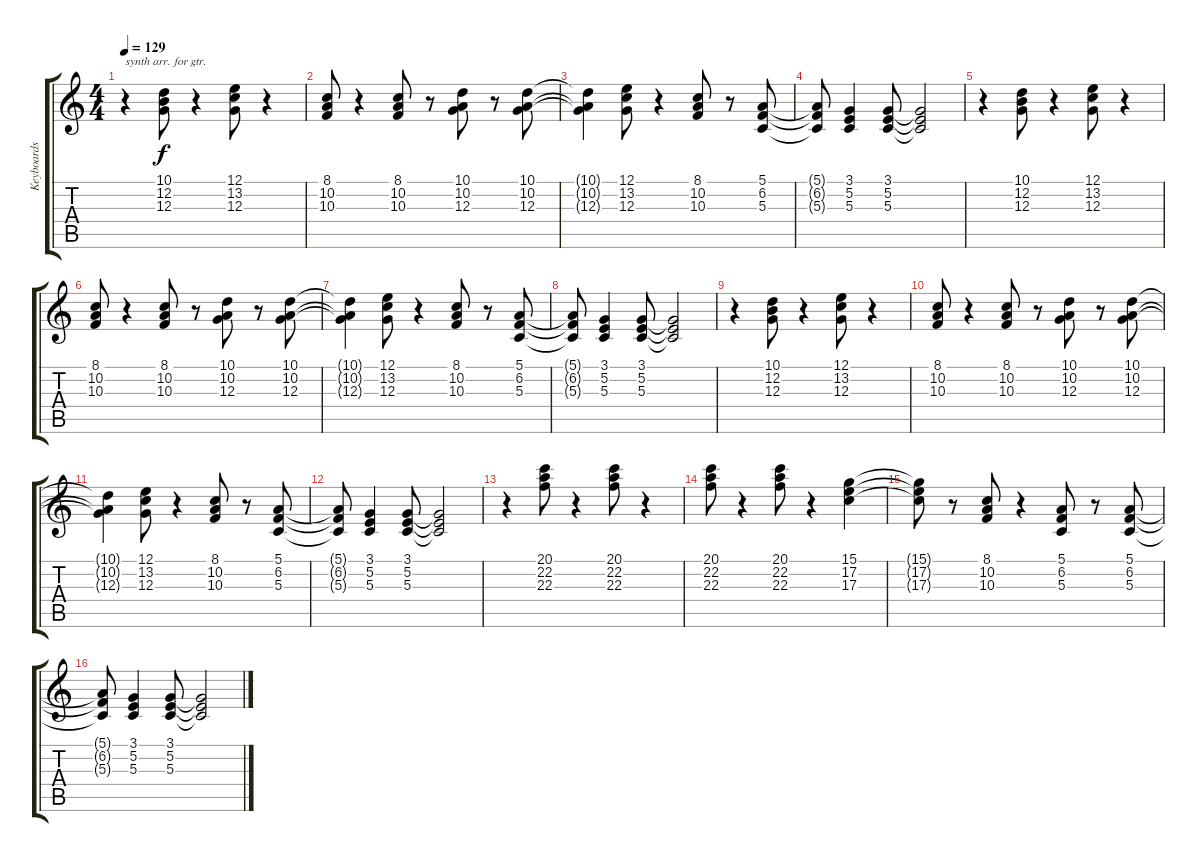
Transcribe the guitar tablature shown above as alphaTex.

\track ("Keyboards" "Keyboards") {instrument synthstrings1}
\staff {score tabs}
\tuning (E4 B3 G3 D3 A2 E2) {hide}
\ts (4 4)
\tempo 129
\clef g2
\ks c
r.4{txt "synth arr. for gtr." dy f instrument synthstrings1} (10.1 12.2 12.3).8 r.4 (12.1 13.2 12.3).8 r.4 |
(8.1 10.2 10.3).8 r.4 (8.1 10.2 10.3).8 r.8 (10.1 10.2 12.3).8 r.8 (10.1 10.2 12.3).8 |
(10.1{t} 10.2{t} 12.3{t}).4 (12.1 13.2 12.3).8 r.4 (8.1 10.2 10.3).8 r.8 (5.1 6.2 5.3).8 |
(5.1{t} 6.2{t} 5.3{t}).8 (3.1 5.2 5.3).4 (3.1 5.2 5.3).8 (3.1{t} 5.2{t} 5.3{t}).2 |
r.4 (10.1 12.2 12.3).8 r.4 (12.1 13.2 12.3).8 r.4 |
(8.1 10.2 10.3).8 r.4 (8.1 10.2 10.3).8 r.8 (10.1 10.2 12.3).8 r.8 (10.1 10.2 12.3).8 |
(10.1{t} 10.2{t} 12.3{t}).4 (12.1 13.2 12.3).8 r.4 (8.1 10.2 10.3).8 r.8 (5.1 6.2 5.3).8 |
(5.1{t} 6.2{t} 5.3{t}).8 (3.1 5.2 5.3).4 (3.1 5.2 5.3).8 (3.1{t} 5.2{t} 5.3{t}).2 |
r.4 (10.1 12.2 12.3).8 r.4 (12.1 13.2 12.3).8 r.4 |
(8.1 10.2 10.3).8 r.4 (8.1 10.2 10.3).8 r.8 (10.1 10.2 12.3).8 r.8 (10.1 10.2 12.3).8 |
(10.1{t} 10.2{t} 12.3{t}).4 (12.1 13.2 12.3).8 r.4 (8.1 10.2 10.3).8 r.8 (5.1 6.2 5.3).8 |
(5.1{t} 6.2{t} 5.3{t}).8 (3.1 5.2 5.3).4 (3.1 5.2 5.3).8 (3.1{t} 5.2{t} 5.3{t}).2 |
r.4 (20.1 22.2 22.3).8 r.4 (20.1 22.2 22.3).8 r.4 |
(20.1 22.2 22.3).8 r.4 (20.1 22.2 22.3).8 r.4 (15.1 17.2 17.3).4 |
(15.1{t} 17.2{t} 17.3{t}).8 r.8 (8.1 10.2 10.3).8 r.4 (5.1 6.2 5.3).8 r.8 (5.1 6.2 5.3).8 |
(5.1{t} 6.2{t} 5.3{t}).8 (3.1 5.2 5.3).4 (3.1 5.2 5.3).8 (3.1{t} 5.2{t} 5.3{t}).2
